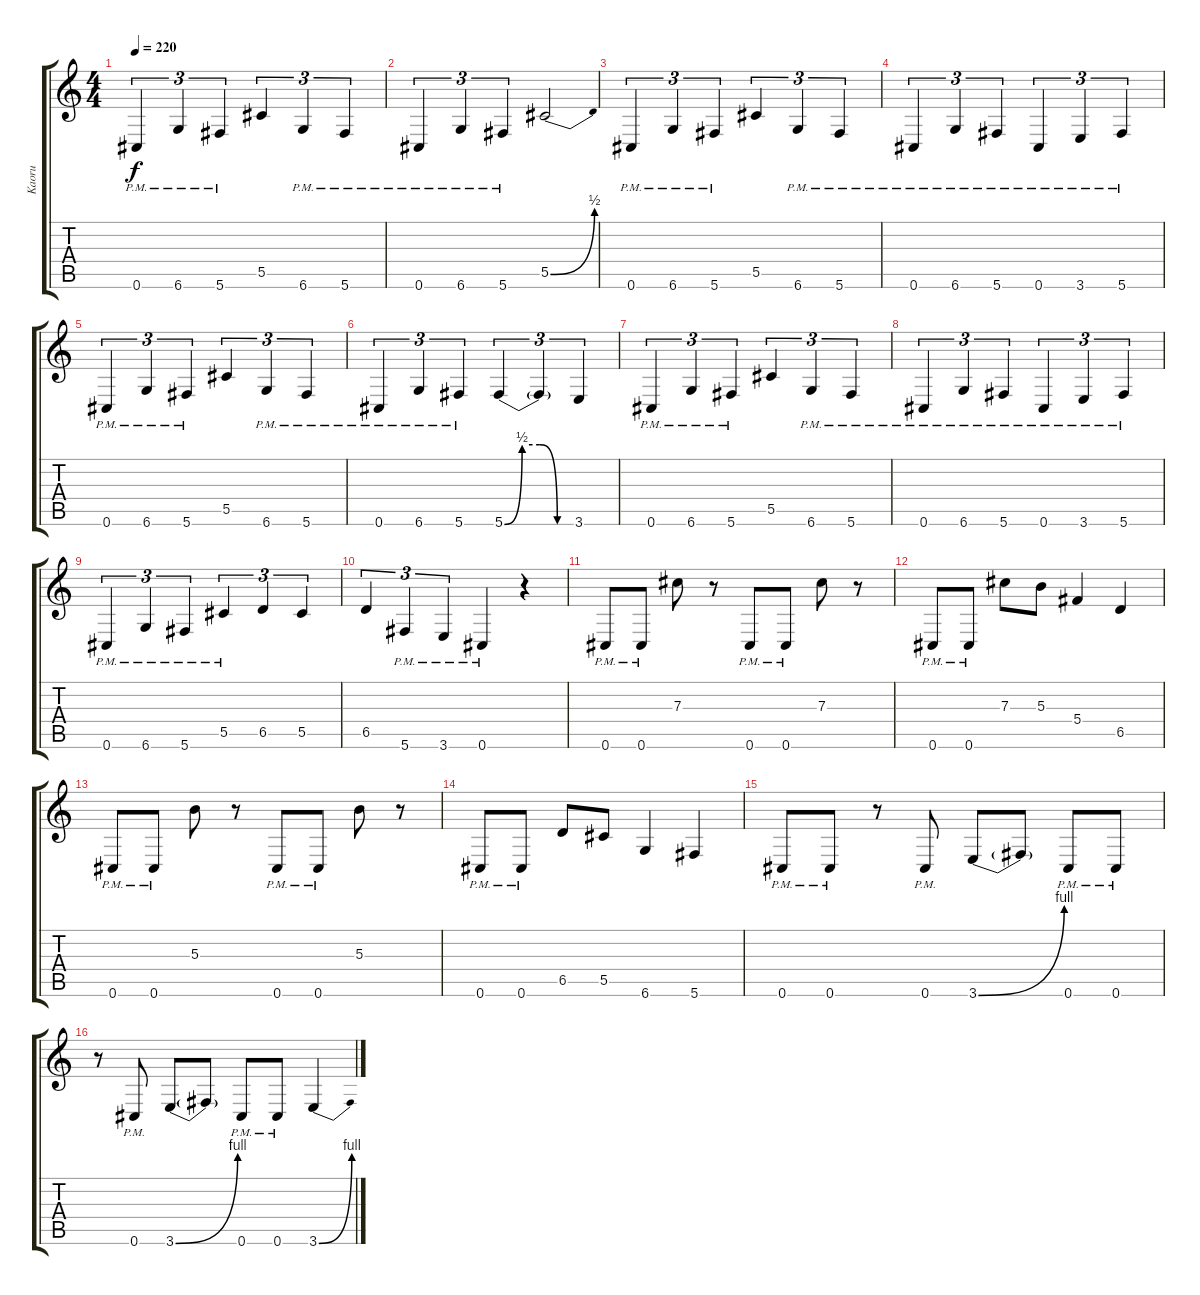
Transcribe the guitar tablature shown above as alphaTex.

\track ("Kaoru" "Kaoru") {instrument distortionguitar}
\staff {score tabs}
\tuning (Eb4 Bb3 Gb3 Db3 Ab2 Db2) {hide}
\ts (4 4)
\tempo 220
\clef g2
\ks c
0.6{pm}.4{tu (3 2) dy f} 6.6{pm}.4{tu (3 2)} 5.6{pm}.4{tu (3 2)} 5.5.4{tu (3 2)} 6.6{pm}.4{tu (3 2)} 5.6{pm}.4{tu (3 2)} |
0.6{pm}.4{tu (3 2)} 6.6{pm}.4{tu (3 2)} 5.6{pm}.4{tu (3 2)} 5.5{be (bend 0 0 60 2)}.2 |
0.6{pm}.4{tu (3 2)} 6.6{pm}.4{tu (3 2)} 5.6{pm}.4{tu (3 2)} 5.5.4{tu (3 2)} 6.6{pm}.4{tu (3 2)} 5.6{pm}.4{tu (3 2)} |
0.6{pm}.4{tu (3 2)} 6.6{pm}.4{tu (3 2)} 5.6{pm}.4{tu (3 2)} 0.6{pm}.4{tu (3 2)} 3.6{pm}.4{tu (3 2)} 5.6{pm}.4{tu (3 2)} |
0.6{pm}.4{tu (3 2)} 6.6{pm}.4{tu (3 2)} 5.6{pm}.4{tu (3 2)} 5.5.4{tu (3 2)} 6.6{pm}.4{tu (3 2)} 5.6{pm}.4{tu (3 2)} |
0.6{pm}.4{tu (3 2)} 6.6{pm}.4{tu (3 2)} 5.6{pm}.4{tu (3 2)} 5.6{be (custom 0 0 15 2 30 2 45 0 60 0)}.4{tu (3 2)} 5.6{t}.4{tu (3 2)} 3.6.4{tu (3 2)} |
0.6{pm}.4{tu (3 2)} 6.6{pm}.4{tu (3 2)} 5.6{pm}.4{tu (3 2)} 5.5.4{tu (3 2)} 6.6{pm}.4{tu (3 2)} 5.6{pm}.4{tu (3 2)} |
0.6{pm}.4{tu (3 2)} 6.6{pm}.4{tu (3 2)} 5.6{pm}.4{tu (3 2)} 0.6{pm}.4{tu (3 2)} 3.6{pm}.4{tu (3 2)} 5.6{pm}.4{tu (3 2)} |
0.6{pm}.4{tu (3 2)} 6.6{pm}.4{tu (3 2)} 5.6{pm}.4{tu (3 2)} 5.5{pm}.4{tu (3 2)} 6.5.4{tu (3 2)} 5.5.4{tu (3 2)} |
6.5.4{tu (3 2)} 5.6{pm}.4{tu (3 2)} 3.6{pm}.4{tu (3 2)} 0.6{pm}.4 r.4 |
0.6{pm}.8 0.6{pm}.8 7.3.8 r.8 0.6{pm}.8 0.6{pm}.8 7.3.8 r.8 |
0.6{pm}.8 0.6{pm}.8 7.3.8 5.3.8 5.4.4 6.5.4 |
0.6{pm}.8 0.6{pm}.8 5.3.8 r.8 0.6{pm}.8 0.6{pm}.8 5.3.8 r.8 |
0.6{pm}.8 0.6{pm}.8 6.5.8 5.5.8 6.6.4 5.6.4 |
0.6{pm}.8 0.6{pm}.8 r.8 0.6{pm}.8 3.6{be (bend 0 0 60 4)}.8 3.6{t}.8 0.6{pm}.8 0.6{pm}.8 |
r.8 0.6{pm}.8 3.6{be (bend 0 0 60 4)}.8 3.6{t}.8 0.6{pm}.8 0.6{pm}.8 3.6{be (bend 0 0 60 4)}.4
